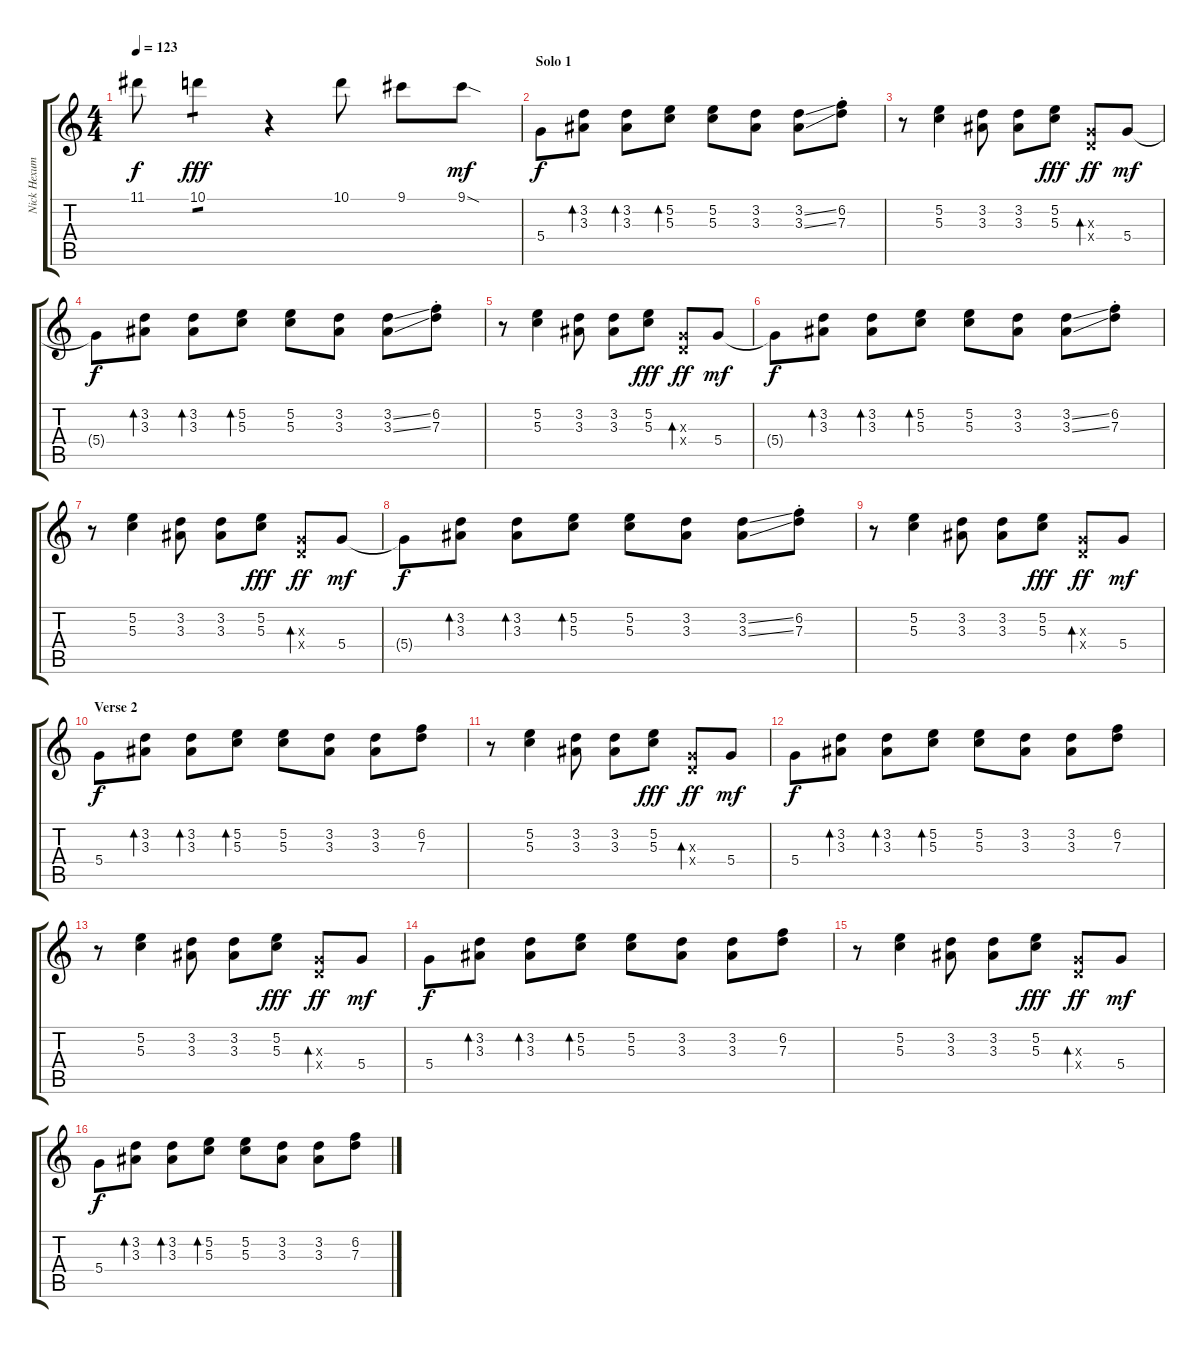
\track ("Nick Hexum (Rit. Guitar)" "Nick Hexum") {instrument electricguitarmuted}
\staff {score tabs}
\tuning (E4 B3 G3 D3 A2 E2) {hide}
\ts (4 4)
\tempo 123
\clef g2
\ks c
11.1{t}.8{dy f} 10.1.4{tp 1 dy fff} r.4 10.1.8 9.1.8 9.1{sod}.8{dy mf} |
\section ("" "Solo 1")
5.4.8{dy f volume 10 instrument electricguitarmuted} (3.2 3.3).8{bd 480} (3.2 3.3).8{bd 480} (5.2 5.3).8{bd 480} (5.2 5.3).8 (3.2 3.3).8 (3.2{ss} 3.3{ss}).8 (6.2{st} 7.3{st}).8 |
r.8 (5.2 5.3).4 (3.2 3.3).8 (3.2 3.3).8 (5.2 5.3).8{dy fff} (0.3{x} 0.4{x}).8{bd 480 dy ff} 5.4.8{dy mf} |
5.4{t}.8{dy f} (3.2 3.3).8{bd 480} (3.2 3.3).8{bd 480} (5.2 5.3).8{bd 480} (5.2 5.3).8 (3.2 3.3).8 (3.2{ss} 3.3{ss}).8 (6.2{st} 7.3{st}).8 |
r.8 (5.2 5.3).4 (3.2 3.3).8 (3.2 3.3).8 (5.2 5.3).8{dy fff} (0.3{x} 0.4{x}).8{bd 480 dy ff} 5.4.8{dy mf} |
5.4{t}.8{dy f} (3.2 3.3).8{bd 480} (3.2 3.3).8{bd 480} (5.2 5.3).8{bd 480} (5.2 5.3).8 (3.2 3.3).8 (3.2{ss} 3.3{ss}).8 (6.2{st} 7.3{st}).8 |
r.8 (5.2 5.3).4 (3.2 3.3).8 (3.2 3.3).8 (5.2 5.3).8{dy fff} (0.3{x} 0.4{x}).8{bd 480 dy ff} 5.4.8{dy mf} |
5.4{t}.8{dy f} (3.2 3.3).8{bd 480} (3.2 3.3).8{bd 480} (5.2 5.3).8{bd 480} (5.2 5.3).8 (3.2 3.3).8 (3.2{ss} 3.3{ss}).8 (6.2{st} 7.3{st}).8 |
r.8 (5.2 5.3).4 (3.2 3.3).8 (3.2 3.3).8 (5.2 5.3).8{dy fff} (0.3{x} 0.4{x}).8{bd 480 dy ff} 5.4.8{dy mf} |
\section ("" "Verse 2")
5.4.8{dy f volume 4} (3.2 3.3).8{bd 480} (3.2 3.3).8{bd 480} (5.2 5.3).8{bd 480} (5.2 5.3).8 (3.2 3.3).8 (3.2 3.3).8 (6.2 7.3).8 |
r.8 (5.2 5.3).4 (3.2 3.3).8 (3.2 3.3).8 (5.2 5.3).8{dy fff} (0.3{x} 0.4{x}).8{bd 480 dy ff} 5.4.8{dy mf} |
5.4.8{dy f} (3.2 3.3).8{bd 480} (3.2 3.3).8{bd 480} (5.2 5.3).8{bd 480} (5.2 5.3).8 (3.2 3.3).8 (3.2 3.3).8 (6.2 7.3).8 |
r.8 (5.2 5.3).4 (3.2 3.3).8 (3.2 3.3).8 (5.2 5.3).8{dy fff} (0.3{x} 0.4{x}).8{bd 480 dy ff} 5.4.8{dy mf} |
5.4.8{dy f volume 4} (3.2 3.3).8{bd 480} (3.2 3.3).8{bd 480} (5.2 5.3).8{bd 480} (5.2 5.3).8 (3.2 3.3).8 (3.2 3.3).8 (6.2 7.3).8 |
r.8 (5.2 5.3).4 (3.2 3.3).8 (3.2 3.3).8 (5.2 5.3).8{dy fff} (0.3{x} 0.4{x}).8{bd 480 dy ff} 5.4.8{dy mf} |
5.4.8{dy f} (3.2 3.3).8{bd 480} (3.2 3.3).8{bd 480} (5.2 5.3).8{bd 480} (5.2 5.3).8 (3.2 3.3).8 (3.2 3.3).8 (6.2 7.3).8
